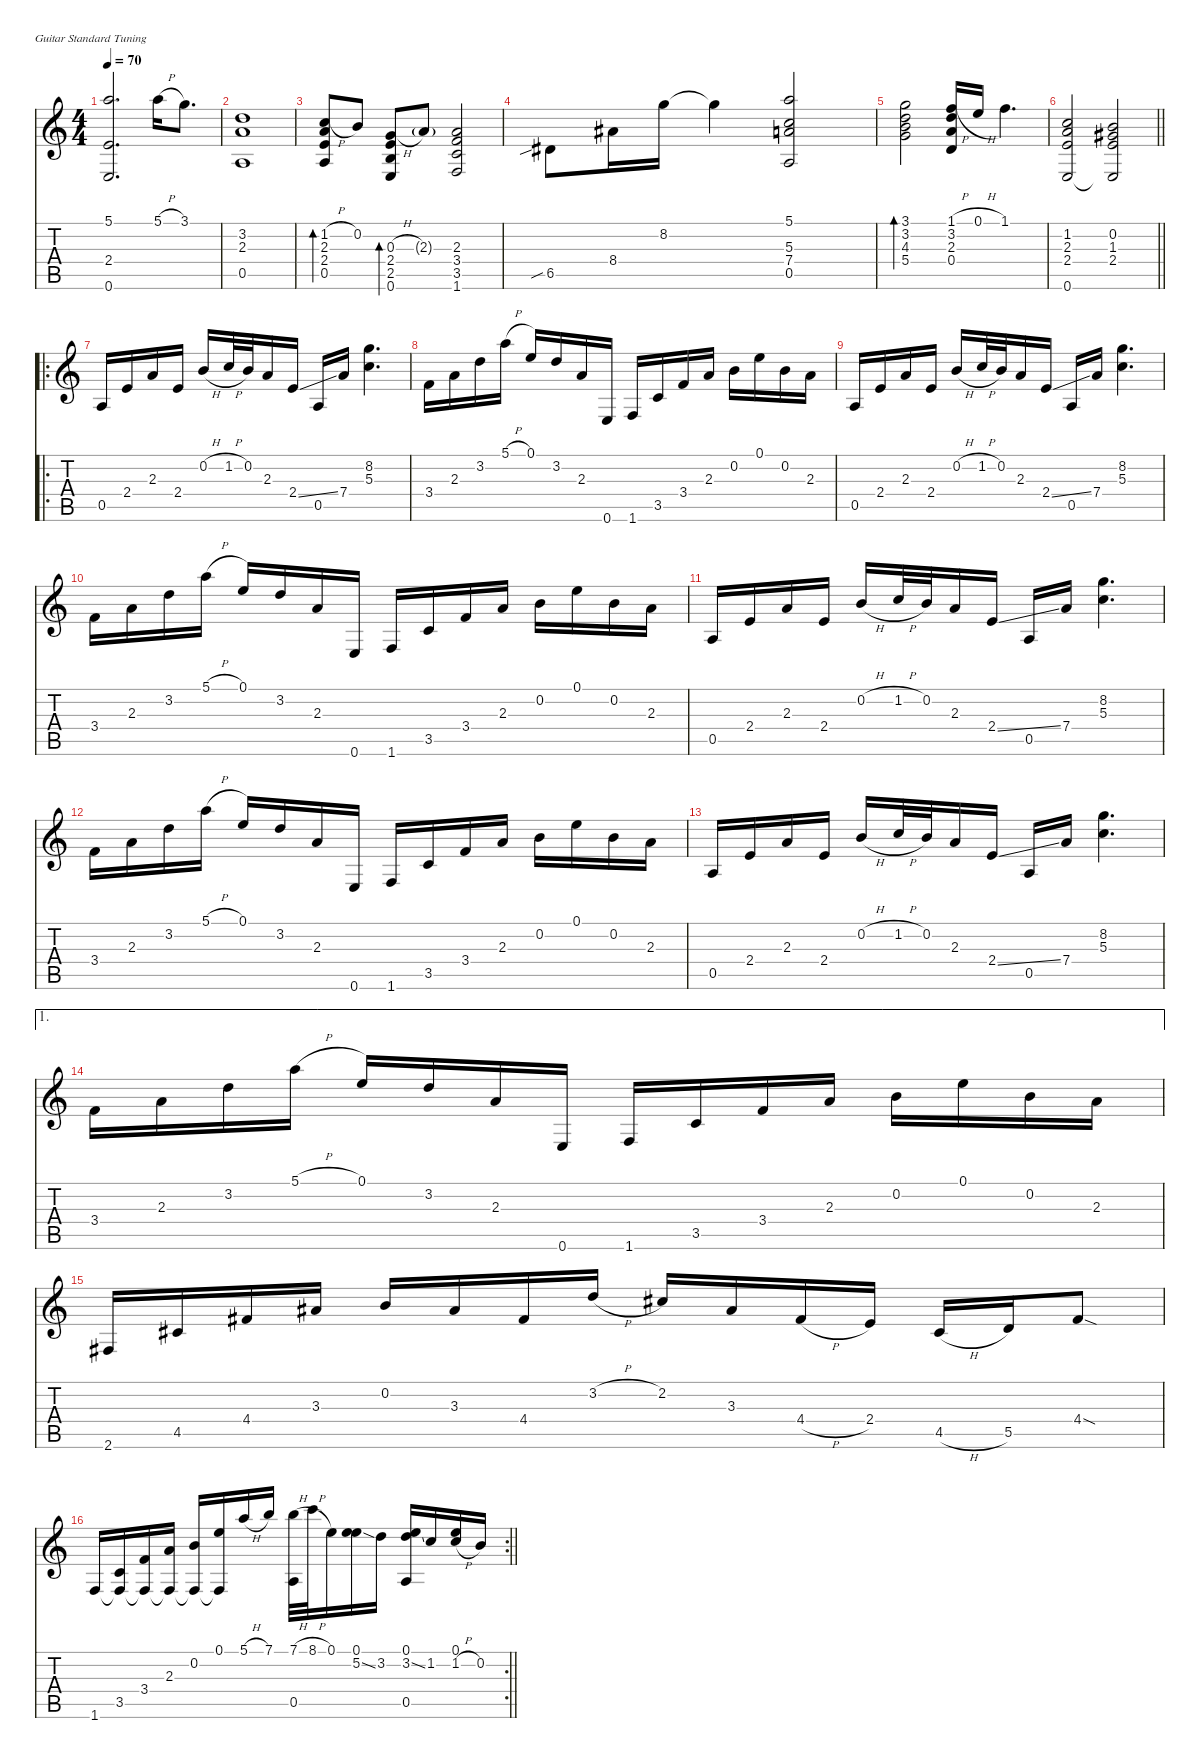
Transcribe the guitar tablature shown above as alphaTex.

\defaultSystemsLayout 4
\hideDynamics
\bracketExtendMode nobrackets
\singleTrackTrackNamePolicy hidden
\multiTrackTrackNamePolicy hidden
\firstSystemTrackNameMode fullname
\firstSystemTrackNameOrientation horizontal
\otherSystemsTrackNameOrientation horizontal
\track ("Acoustic Guitar" "s.guit.") {instrument acousticguitarsteel}
\staff {score tabs}
\tuning (E4 B3 G3 D3 A2 E2)
\ts (4 4)
\beaming (8 2 2 2 2)
\tempo 70
\clef g2
\ks c
(5.1 2.4 0.6).2{d dy mp instrument acousticguitarsteel beam Up} 5.1{h}.16{beam Down} 3.1.8{d beam Down} |
(3.2 2.3 0.5).1{beam Up} |
(1.2{h} 2.3 2.4 0.5).8{bd 240 beam Up} 0.2.8{beam Up} (0.3{h} 2.4 2.5 0.6).8{bd 120 beam Up} 2.3{g}.8{beam Up} (2.3 3.4 3.5 1.6).2{beam Up} |
6.5{sib acc #}.8{beam Down} 8.4{acc #}.16{beam Down} 8.2.16{beam Down} 8.2{t}.4{beam Down} (5.1 5.3 7.4 0.5).2{beam Up} |
(3.1 3.2 4.3 5.4).2{bd 240 beam Down} (1.1{h} 3.2 2.3 0.4).16{beam Up} 0.1{h}.16{beam Up} 1.1.4{d beam Down} |
\barLineRight lightlight
(1.2 2.3 2.4 0.6).2{beam Up} (0.2 1.3{acc #} 2.4 0.6{t}).2{beam Up} |
\ro
0.5.16{beam Up} 2.4.16{beam Up} 2.3.16{beam Up} 2.4.16{beam Up} 0.2{h}.16{beam Up} 1.2{h}.32{beam Up} 0.2.32{beam Up} 2.3.16{beam Up} 2.4{ss}.16{beam Up} 0.5.16{beam Up} 7.4.16{beam Up} (8.2 5.3).4{d beam Down} |
3.4.16{beam Down} 2.3.16{beam Down} 3.2.16{beam Down} 5.1{h}.16{beam Down} 0.1.16{beam Up} 3.2.16{beam Up} 2.3.16{beam Up} 0.6.16{beam Up} 1.6.16{beam Up} 3.5.16{beam Up} 3.4.16{beam Up} 2.3.16{beam Up} 0.2.16{beam Down} 0.1.16{beam Down} 0.2.16{beam Down} 2.3.16{beam Down} |
0.5.16{beam Up} 2.4.16{beam Up} 2.3.16{beam Up} 2.4.16{beam Up} 0.2{h}.16{beam Up} 1.2{h}.32{beam Up} 0.2.32{beam Up} 2.3.16{beam Up} 2.4{ss}.16{beam Up} 0.5.16{beam Up} 7.4.16{beam Up} (8.2 5.3).4{d beam Down} |
3.4.16{beam Down} 2.3.16{beam Down} 3.2.16{beam Down} 5.1{h}.16{beam Down} 0.1.16{beam Up} 3.2.16{beam Up} 2.3.16{beam Up} 0.6.16{beam Up} 1.6.16{beam Up} 3.5.16{beam Up} 3.4.16{beam Up} 2.3.16{beam Up} 0.2.16{beam Down} 0.1.16{beam Down} 0.2.16{beam Down} 2.3.16{beam Down} |
0.5.16{beam Up} 2.4.16{beam Up} 2.3.16{beam Up} 2.4.16{beam Up} 0.2{h}.16{beam Up} 1.2{h}.32{beam Up} 0.2.32{beam Up} 2.3.16{beam Up} 2.4{ss}.16{beam Up} 0.5.16{beam Up} 7.4.16{beam Up} (8.2 5.3).4{d beam Down} |
3.4.16{beam Down} 2.3.16{beam Down} 3.2.16{beam Down} 5.1{h}.16{beam Down} 0.1.16{beam Up} 3.2.16{beam Up} 2.3.16{beam Up} 0.6.16{beam Up} 1.6.16{beam Up} 3.5.16{beam Up} 3.4.16{beam Up} 2.3.16{beam Up} 0.2.16{beam Down} 0.1.16{beam Down} 0.2.16{beam Down} 2.3.16{beam Down} |
0.5.16{beam Up} 2.4.16{beam Up} 2.3.16{beam Up} 2.4.16{beam Up} 0.2{h}.16{beam Up} 1.2{h}.32{beam Up} 0.2.32{beam Up} 2.3.16{beam Up} 2.4{ss}.16{beam Up} 0.5.16{beam Up} 7.4.16{beam Up} (8.2 5.3).4{d beam Down} |
\ae 1
3.4.16{beam Down} 2.3.16{beam Down} 3.2.16{beam Down} 5.1{h}.16{beam Down} 0.1.16{beam Up} 3.2.16{beam Up} 2.3.16{beam Up} 0.6.16{beam Up} 1.6.16{beam Up} 3.5.16{beam Up} 3.4.16{beam Up} 2.3.16{beam Up} 0.2.16{beam Down} 0.1.16{beam Down} 0.2.16{beam Down} 2.3.16{beam Down} |
2.6{acc #}.16{beam Up} 4.5{acc #}.16{beam Up} 4.4{acc #}.16{beam Up} 3.3{acc #}.16{beam Up} 0.2.16{beam Up} 3.3{acc #}.16{beam Up} 4.4{acc #}.16{beam Up} 3.2{h}.16{beam Up} 2.2{acc #}.16{beam Up} 3.3{acc #}.16{beam Up} 4.4{h acc #}.16{beam Up} 2.4.16{beam Up} 4.5{h acc #}.16{beam Up} 5.5.16{beam Up} 4.4{sod acc #}.8{beam Up} |
\rc 2
\barLineRight lightlight
1.6.16{beam Up} (3.5 1.6{t}).16{beam Up} (3.4 1.6{t}).16{beam Up} (2.3 1.6{t}).16{beam Up} (0.2 1.6{t}).16{beam Up} (0.1 1.6{t}).16{beam Up} 5.1{h}.16{beam Up} 7.1.16{beam Up} (7.1{h} 0.5).32{beam Down} 8.1{h}.32{beam Down} 0.1.16{beam Down} (0.1 5.2{ss}).16{beam Down} 3.2.16{beam Down} (0.1 3.2{ss} 0.5).16{beam Up} 1.2.16{beam Up} (0.1 1.2{h}).16{beam Up} 0.2.16{beam Up}
